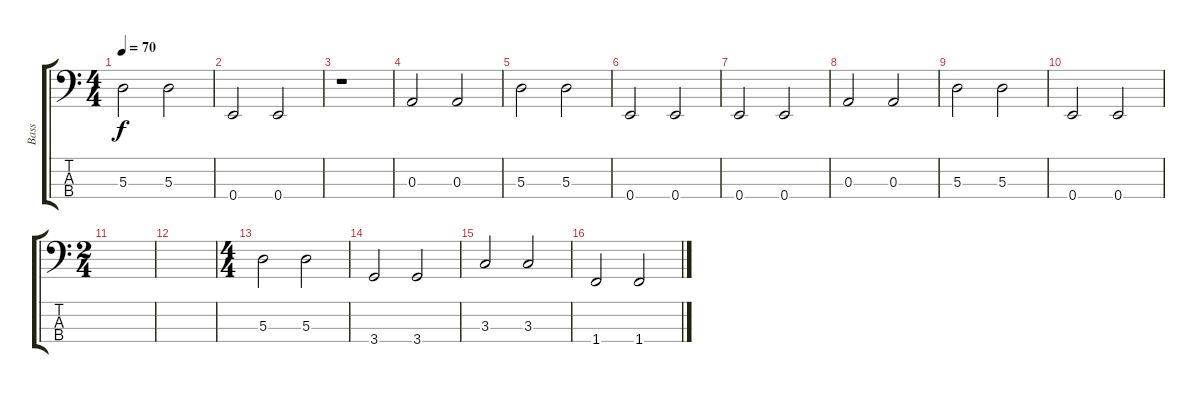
\track ("Bass" "Bass") {instrument electricbassfinger}
\staff {score tabs}
\tuning (G2 D2 A1 E1) {hide}
\ts (4 4)
\tempo 70
\clef f4
\ks c
5.3.2{dy f} 5.3.2 |
0.4.2 0.4.2 |
r.1 |
0.3.2 0.3.2 |
5.3.2 5.3.2 |
0.4.2 0.4.2 |
0.4.2 0.4.2 |
0.3.2 0.3.2 |
5.3.2 5.3.2 |
0.4.2 0.4.2 |
\ts (2 4)
|
|
\ts (4 4)
5.3.2 5.3.2 |
3.4.2 3.4.2 |
3.3.2 3.3.2 |
1.4.2 1.4.2
